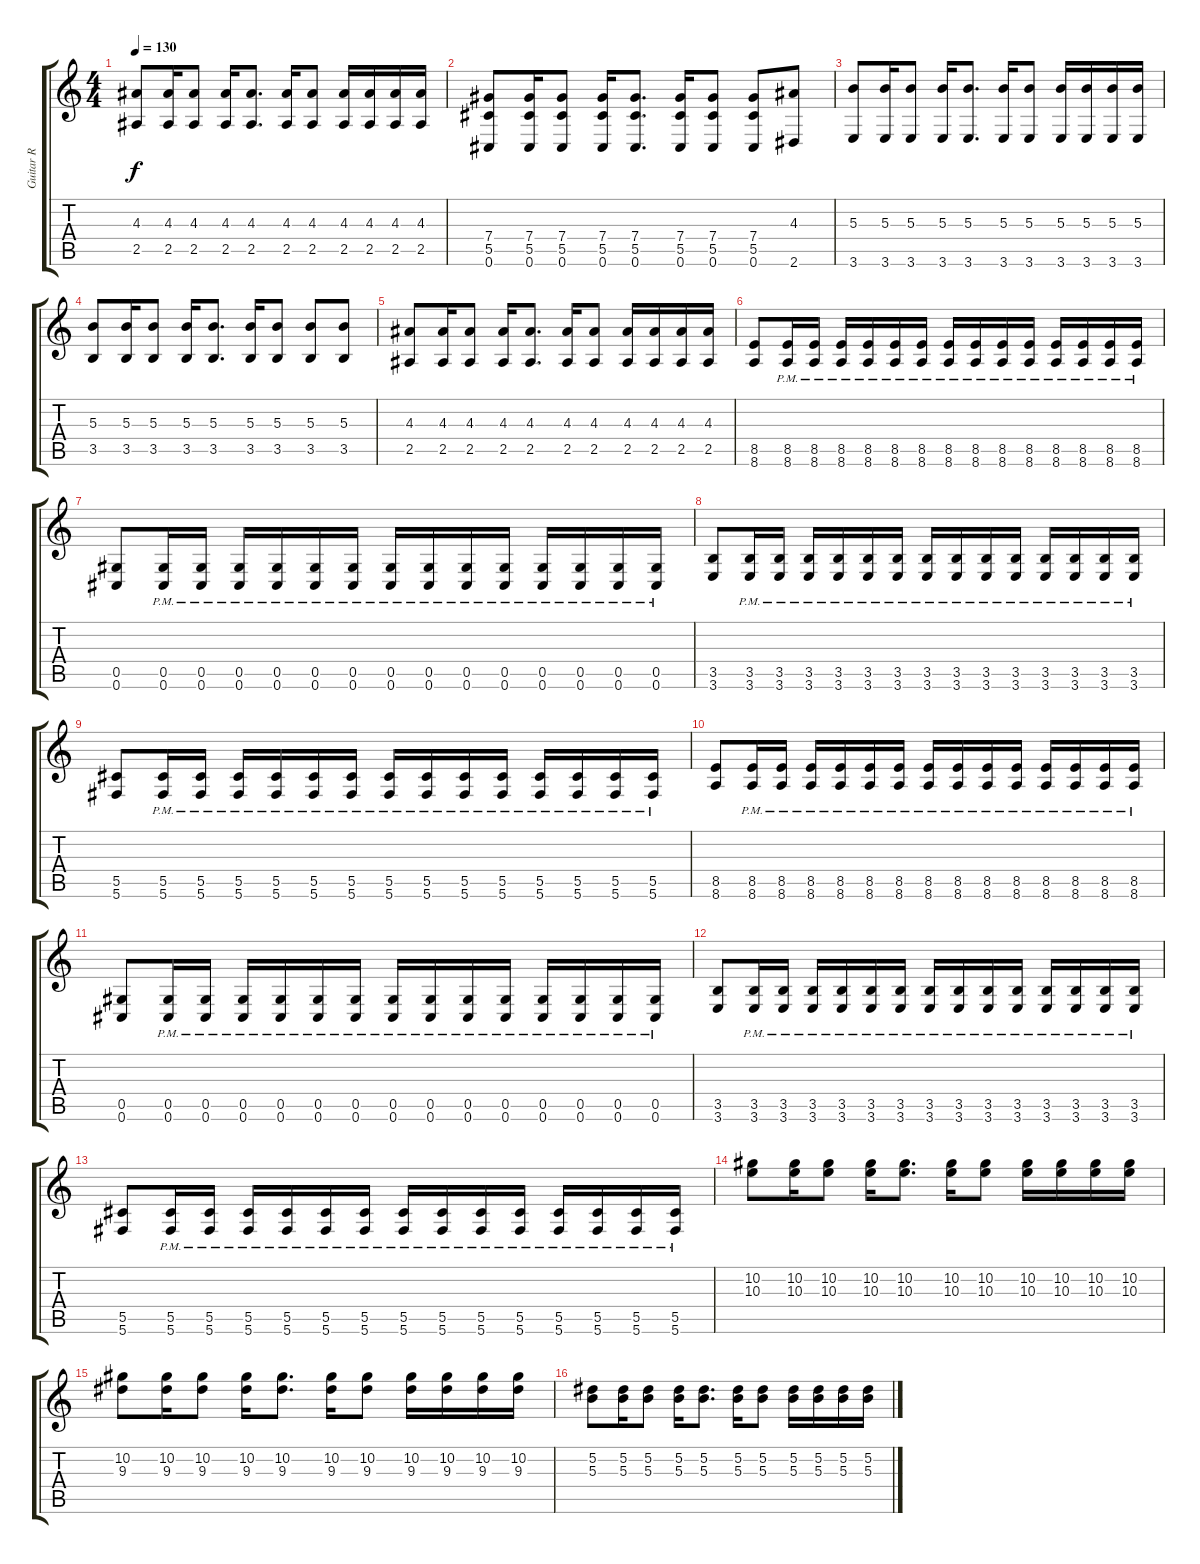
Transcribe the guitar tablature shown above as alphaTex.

\track ("Guitar R" "Guitar R") {instrument distortionguitar}
\staff {score tabs}
\tuning (Eb4 Bb3 Gb3 Db3 Ab2 Db2) {hide}
\ts (4 4)
\tempo 130
\clef g2
\ks c
(4.3 2.5).8{dy f} (4.3 2.5).16 (4.3 2.5).8 (4.3 2.5).16 (4.3 2.5).8{d} (4.3 2.5).16 (4.3 2.5).8 (4.3 2.5).16 (4.3 2.5).16 (4.3 2.5).16 (4.3 2.5).16 |
(7.4 5.5 0.6).8 (7.4 5.5 0.6).16 (7.4 5.5 0.6).8 (7.4 5.5 0.6).16 (7.4 5.5 0.6).8{d} (7.4 5.5 0.6).16 (7.4 5.5 0.6).8 (7.4 5.5 0.6).8 (4.3 2.6).8 |
(5.3 3.6).8 (5.3 3.6).16 (5.3 3.6).8 (5.3 3.6).16 (5.3 3.6).8{d} (5.3 3.6).16 (5.3 3.6).8 (5.3 3.6).16 (5.3 3.6).16 (5.3 3.6).16 (5.3 3.6).16 |
(5.3 3.5).8 (5.3 3.5).16 (5.3 3.5).8 (5.3 3.5).16 (5.3 3.5).8{d} (5.3 3.5).16 (5.3 3.5).8 (5.3 3.5).8 (5.3 3.5).8 |
(4.3 2.5).8 (4.3 2.5).16 (4.3 2.5).8 (4.3 2.5).16 (4.3 2.5).8{d} (4.3 2.5).16 (4.3 2.5).8 (4.3 2.5).16 (4.3 2.5).16 (4.3 2.5).16 (4.3 2.5).16 |
(8.5 8.6).8 (8.5{pm} 8.6{pm}).16 (8.5{pm} 8.6{pm}).16 (8.5{pm} 8.6{pm}).16 (8.5{pm} 8.6{pm}).16 (8.5{pm} 8.6{pm}).16 (8.5{pm} 8.6{pm}).16 (8.5{pm} 8.6{pm}).16 (8.5{pm} 8.6{pm}).16 (8.5{pm} 8.6{pm}).16 (8.5{pm} 8.6{pm}).16 (8.5{pm} 8.6{pm}).16 (8.5{pm} 8.6{pm}).16 (8.5{pm} 8.6{pm}).16 (8.5{pm} 8.6{pm}).16 |
(0.5 0.6).8 (0.5{pm} 0.6{pm}).16 (0.5{pm} 0.6{pm}).16 (0.5{pm} 0.6{pm}).16 (0.5{pm} 0.6{pm}).16 (0.5{pm} 0.6{pm}).16 (0.5{pm} 0.6{pm}).16 (0.5{pm} 0.6{pm}).16 (0.5{pm} 0.6{pm}).16 (0.5{pm} 0.6{pm}).16 (0.5{pm} 0.6{pm}).16 (0.5{pm} 0.6{pm}).16 (0.5{pm} 0.6{pm}).16 (0.5{pm} 0.6{pm}).16 (0.5{pm} 0.6{pm}).16 |
(3.5 3.6).8 (3.5{pm} 3.6{pm}).16 (3.5{pm} 3.6{pm}).16 (3.5{pm} 3.6{pm}).16 (3.5{pm} 3.6{pm}).16 (3.5{pm} 3.6{pm}).16 (3.5{pm} 3.6{pm}).16 (3.5{pm} 3.6{pm}).16 (3.5{pm} 3.6{pm}).16 (3.5{pm} 3.6{pm}).16 (3.5{pm} 3.6{pm}).16 (3.5{pm} 3.6{pm}).16 (3.5{pm} 3.6{pm}).16 (3.5{pm} 3.6{pm}).16 (3.5{pm} 3.6{pm}).16 |
(5.5 5.6).8 (5.5{pm} 5.6{pm}).16 (5.5{pm} 5.6{pm}).16 (5.5{pm} 5.6{pm}).16 (5.5{pm} 5.6{pm}).16 (5.5{pm} 5.6{pm}).16 (5.5{pm} 5.6{pm}).16 (5.5{pm} 5.6{pm}).16 (5.5{pm} 5.6{pm}).16 (5.5{pm} 5.6{pm}).16 (5.5{pm} 5.6{pm}).16 (5.5{pm} 5.6{pm}).16 (5.5{pm} 5.6{pm}).16 (5.5{pm} 5.6{pm}).16 (5.5{pm} 5.6{pm}).16 |
(8.5 8.6).8 (8.5{pm} 8.6{pm}).16 (8.5{pm} 8.6{pm}).16 (8.5{pm} 8.6{pm}).16 (8.5{pm} 8.6{pm}).16 (8.5{pm} 8.6{pm}).16 (8.5{pm} 8.6{pm}).16 (8.5{pm} 8.6{pm}).16 (8.5{pm} 8.6{pm}).16 (8.5{pm} 8.6{pm}).16 (8.5{pm} 8.6{pm}).16 (8.5{pm} 8.6{pm}).16 (8.5{pm} 8.6{pm}).16 (8.5{pm} 8.6{pm}).16 (8.5{pm} 8.6{pm}).16 |
(0.5 0.6).8 (0.5{pm} 0.6{pm}).16 (0.5{pm} 0.6{pm}).16 (0.5{pm} 0.6{pm}).16 (0.5{pm} 0.6{pm}).16 (0.5{pm} 0.6{pm}).16 (0.5{pm} 0.6{pm}).16 (0.5{pm} 0.6{pm}).16 (0.5{pm} 0.6{pm}).16 (0.5{pm} 0.6{pm}).16 (0.5{pm} 0.6{pm}).16 (0.5{pm} 0.6{pm}).16 (0.5{pm} 0.6{pm}).16 (0.5{pm} 0.6{pm}).16 (0.5{pm} 0.6{pm}).16 |
(3.5 3.6).8 (3.5{pm} 3.6{pm}).16 (3.5{pm} 3.6{pm}).16 (3.5{pm} 3.6{pm}).16 (3.5{pm} 3.6{pm}).16 (3.5{pm} 3.6{pm}).16 (3.5{pm} 3.6{pm}).16 (3.5{pm} 3.6{pm}).16 (3.5{pm} 3.6{pm}).16 (3.5{pm} 3.6{pm}).16 (3.5{pm} 3.6{pm}).16 (3.5{pm} 3.6{pm}).16 (3.5{pm} 3.6{pm}).16 (3.5{pm} 3.6{pm}).16 (3.5{pm} 3.6{pm}).16 |
(5.5 5.6).8 (5.5{pm} 5.6{pm}).16 (5.5{pm} 5.6{pm}).16 (5.5{pm} 5.6{pm}).16 (5.5{pm} 5.6{pm}).16 (5.5{pm} 5.6{pm}).16 (5.5{pm} 5.6{pm}).16 (5.5{pm} 5.6{pm}).16 (5.5{pm} 5.6{pm}).16 (5.5{pm} 5.6{pm}).16 (5.5{pm} 5.6{pm}).16 (5.5{pm} 5.6{pm}).16 (5.5{pm} 5.6{pm}).16 (5.5{pm} 5.6{pm}).16 (5.5{pm} 5.6{pm}).16 |
(10.2 10.3).8 (10.2 10.3).16 (10.2 10.3).8 (10.2 10.3).16 (10.2 10.3).8{d} (10.2 10.3).16 (10.2 10.3).8 (10.2 10.3).16 (10.2 10.3).16 (10.2 10.3).16 (10.2 10.3).16 |
(10.2 9.3).8 (10.2 9.3).16 (10.2 9.3).8 (10.2 9.3).16 (10.2 9.3).8{d} (10.2 9.3).16 (10.2 9.3).8 (10.2 9.3).16 (10.2 9.3).16 (10.2 9.3).16 (10.2 9.3).16 |
(5.2 5.3).8 (5.2 5.3).16 (5.2 5.3).8 (5.2 5.3).16 (5.2 5.3).8{d} (5.2 5.3).16 (5.2 5.3).8 (5.2 5.3).16 (5.2 5.3).16 (5.2 5.3).16 (5.2 5.3).16
